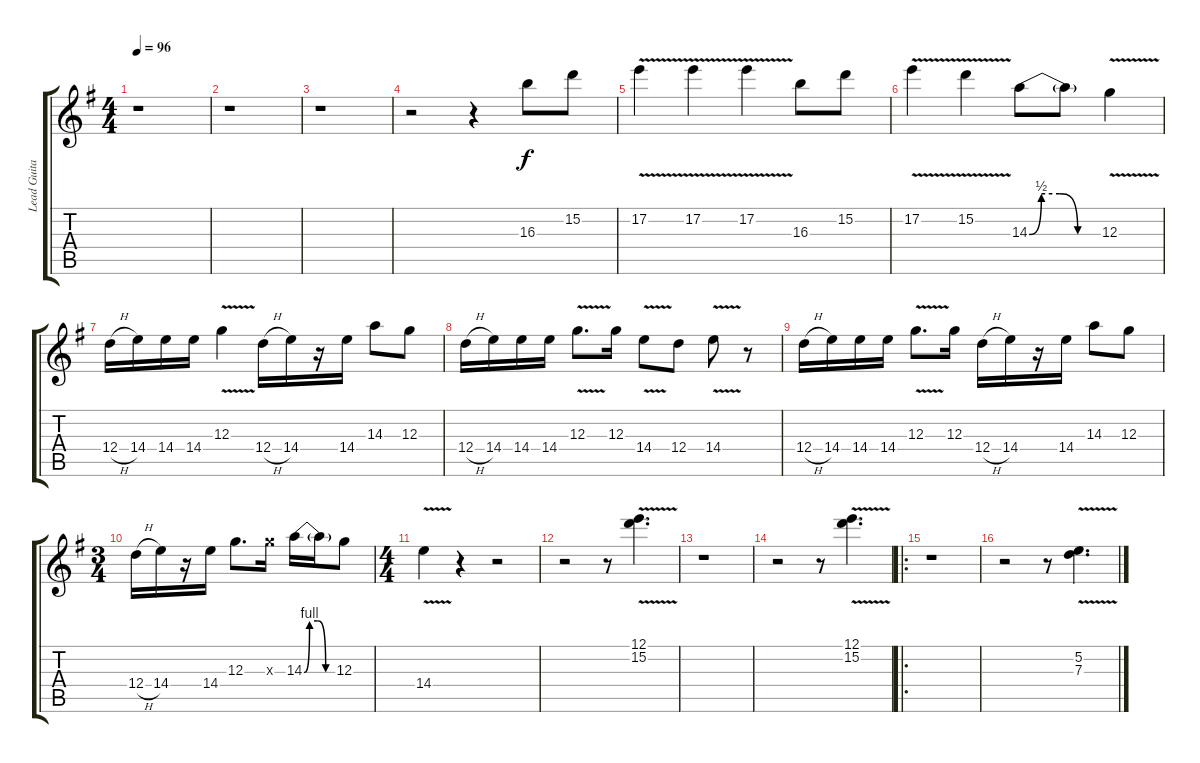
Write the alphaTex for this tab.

\track ("Lead Guitar 2" "Lead Guita") {instrument overdrivenguitar}
\staff {score tabs}
\tuning (E4 B3 G3 D3 A2 E2) {hide}
\ts (4 4)
\tempo 96
\clef g2
\ks g
r.1{dy f instrument overdrivenguitar} |
r.1 |
r.1 |
r.2 r.4 16.3.8 15.2.8 |
17.2{v}.4 17.2{v}.4 17.2{v}.4 16.3.8 15.2.8 |
17.2{v}.4 15.2{v}.4 14.3{be (custom 0 0 10 2 25 2 40 0 60 0)}.8 14.3{t}.8 12.3{v}.4 |
12.4{h}.16 14.4.16 14.4.16 14.4.16 12.3{v}.4 12.4{h}.16 14.4.16 r.16 14.4.16 14.3.8 12.3.8 |
12.4{h}.16 14.4.16 14.4.16 14.4.16 12.3{v}.8{d} 12.3.16 14.4{v}.8 12.4.8 14.4{v}.8 r.8 |
12.4{h}.16 14.4.16 14.4.16 14.4.16 12.3{v}.8{d} 12.3.16 12.4{h}.16 14.4.16 r.16 14.4.16 14.3.8 12.3.8 |
\ts (3 4)
12.4{h}.16 14.4.16 r.16 14.4.16 12.3.8{d} 12.3{x}.16 14.3{be (custom 0 0 10 4 25 4 40 0 60 0)}.16 14.3{t}.16 12.3.8 |
\ts (4 4)
14.4{v}.4 r.4 r.2 |
r.2 r.8 (12.1{v} 15.2{v}).4{d} |
r.1 |
r.2 r.8 (12.1{v} 15.2{v}).4{d} |
\ro
r.1 |
r.2 r.8 (5.2{v} 7.3{v}).4{d}
